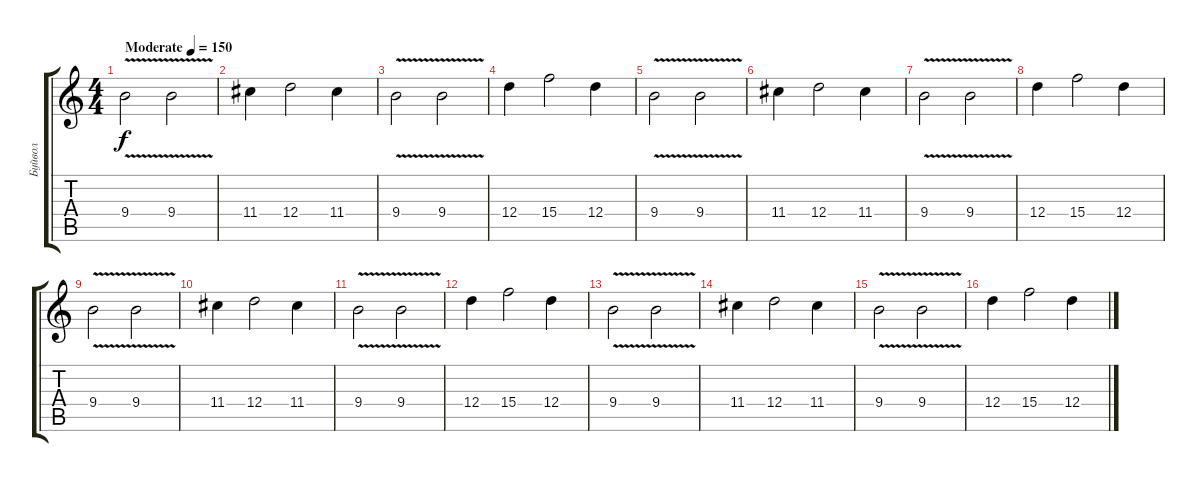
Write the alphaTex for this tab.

\track ("Буйвол" "Буйвол") {instrument distortionguitar}
\staff {score tabs}
\tuning (E4 B3 G3 D3 A2 E2) {hide}
\ts (4 4)
\tempo (150 "Moderate")
\tempo 250
\tempo (150 "Moderate")
\clef g2
\ks c
9.4{v}.2{dy f instrument distortionguitar} 9.4{v}.2 |
11.4.4 12.4.2 11.4.4 |
9.4{v}.2 9.4{v}.2 |
12.4.4 15.4.2 12.4.4 |
9.4{v}.2 9.4{v}.2 |
11.4.4 12.4.2 11.4.4 |
9.4{v}.2 9.4{v}.2 |
12.4.4 15.4.2 12.4.4 |
9.4{v}.2 9.4{v}.2 |
11.4.4 12.4.2 11.4.4 |
9.4{v}.2 9.4{v}.2 |
12.4.4 15.4.2 12.4.4 |
9.4{v}.2 9.4{v}.2 |
11.4.4 12.4.2 11.4.4 |
9.4{v}.2 9.4{v}.2 |
12.4.4 15.4.2 12.4.4
